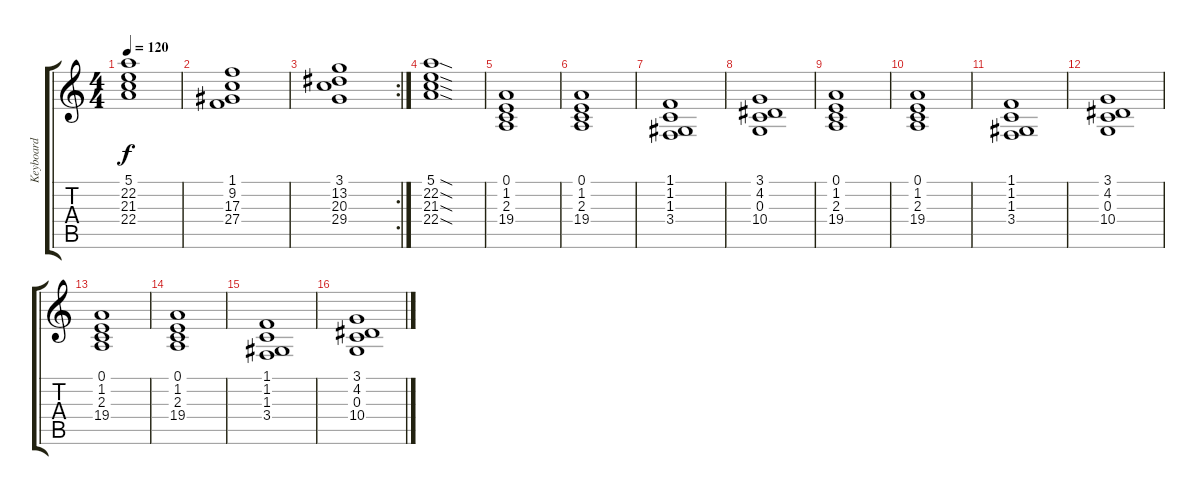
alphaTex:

\track ("Keyboard" "Keyboard") {instrument choiraahs}
\staff {score tabs}
\tuning (E4 B3 G3 D3 A2 E2) {hide}
\ts (4 4)
\tempo 120
\clef g2
\ks c
(5.1 22.2 21.3 22.4).1{dy f} |
(1.1 9.2 17.3 27.4).1 |
\rc 2
(3.1 13.2 20.3 29.4).1 |
(5.1{sod} 22.2{sod} 21.3{sod} 22.4{sod}).1 |
(0.1 1.2 2.3 19.4).1{instrument choiraahs} |
(0.1 1.2 2.3 19.4).1{instrument choiraahs} |
(1.1 1.2 1.3 3.4).1 |
(3.1 4.2 0.3 10.4).1 |
(0.1 1.2 2.3 19.4).1{instrument choiraahs} |
(0.1 1.2 2.3 19.4).1{instrument choiraahs} |
(1.1 1.2 1.3 3.4).1 |
(3.1 4.2 0.3 10.4).1 |
(0.1 1.2 2.3 19.4).1{instrument choiraahs} |
(0.1 1.2 2.3 19.4).1{instrument choiraahs} |
(1.1 1.2 1.3 3.4).1 |
(3.1 4.2 0.3 10.4).1
